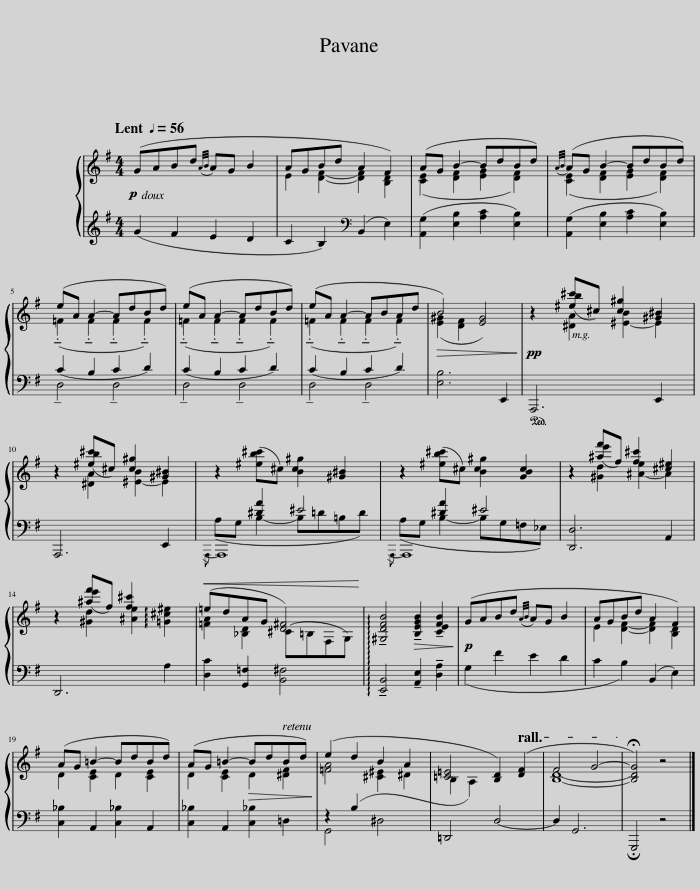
X:1
%%score { ( 1 2 4 ) | ( 3 5 6 ) }
L:1/8
Q:1/4=56
M:4/4
I:linebreak $
K:G
V:1 treble
V:2 treble
V:4 treble
V:3 treble
V:5 treble
V:6 treble
V:1
!p! (GABd{AB} AG B2 | AGBd A2 F2) | (AG B2- BdBd) |{AB} (AG B2- BdBd) |$ (eA A2- AdBd) | %5
 (eA A2- AdBd) | (eA A2- ABAd |!>(! B4) [E^G]4!>)! |!pp! z2 ([^eb^c']^c) [c^g]2 [^G^B]2 |$ z2 ([^eb^c']^c) [c^g]2 [^G^B]2 | %10
 z2 ([^eb^c']^c) [Bc^g]2 [^G^B]2 | z2 ([^eb^c']^c) [Bc^g]2 [GBc]2 | z2 ([^ae'f']f) [f^c']2 [^c^e]2 |$ z2 ([^ae'f']f) [f^c']2 !arpeggio![=G^c^e]2 |!<(! (=edAG [D^F]4)!<)! | %15
 !arpeggio!!tenuto![^G,DFB]4!>(! !tenuto![B,EGB]2 !tenuto!!fermata![CEFB]2!>)! |!p! (GABd{AB} AG B2 | AGBd A2 F2) |$ (AG =B2- BdBd) | (AG =B2-!>(! B[Q:1/4=54]d[Q:1/4=52]B[Q:1/4=50]d)!>)! | %20
[Q:1/4=56] (e2 d2 B2 A2 | [=C=E]4 [B,D]2) ([DF]2 | F4 G4- | !fermata![B,DG]4) z4 |] %24
V:2
 x4{/xx} x x3 | E2 [DF]2- [DF]2 [B,D]2 | ([CE]2 [DF]2 [EG]2 [DF]2) |{/xx} x x7 |$ (!tenuto!.=F2 !tenuto!.F2 !tenuto!.F2 !tenuto!.F2) | %5
 (!tenuto!.=F2 !tenuto!.F2 !tenuto!.F2 !tenuto!.F2) | (!tenuto!.=F2 !tenuto!.F2 !tenuto!.F2 !tenuto!.F2) | [E^G]2 [DF]2 x4 | x2 [^DA]2 [^E-B]2 E2 |$ x2 [^DA]2 [^E-B]2 E2 | %10
 x8 | x8 | x2 [^Gd]2 [^A-e]2 A2 |$ x2 [^Gd]2 [^Ae]2 x2 | [=FA]2 [_B,D]2 (^C=B,F,G,) | %15
 x8 | x4{/xx} x x3 | E2 [DF]2- [DF]2 [B,D]2 |$ D2 [CE]2 D2 [CE]2 | D2 [CE]2 D2 [^DF]2 | %20
 [=FA]4 [^C^E]2 ^D2 | B,2 A,2 x4 | [B,D]8- | x8 |] %24
V:3
 (G2 F2 E2 D2 | C2 B,2)[K:bass] (B,,2 E,2) | ([A,,G,]2 [E,B,]2 [A,C]2 [E,B,]2) | ([A,,G,]2 [E,B,]2 [A,C]2 [E,B,]2) |$ (C2 B,2 C2 D2) | %5
 (C2 B,2 C2 D2) | (C2 B,2 C2 D2) | [E,B,]6 E,,2 |!ped! A,,,6 E,,2!ped-up! |$!ped! A,,,6 E,,2!ped-up! | %10
!ped! A,G, [^DA]2!ped-up!!ped! ^E4!ped-up! |!ped! A,G, [^DA]2!ped-up!!ped! ^E4!ped-up! |!ped! [D,,D,]6 A,,2!ped-up! |$!ped! D,,6 A,2!ped-up! | [D,C]2 [G,,=F,]2 [B,,^F,]4 | %15
 !tenuto![E,,B,,]4 !tenuto![A,,E,]2 !tenuto![D,A,]2 | (G,2 F2 E2 D2 | C2 B,2) (B,,2 E,2) |$ [C,_B,]2 A,,2 [C,_B,]2 A,,2 | [C,_B,]2 A,,2 [C,_B,]2 =D,2 | %20
!ped! z2 B,2!ped-up!!ped! ^D,4!ped-up! |!ped! =D,,4 D,4-!ped-up! |!ped! D,2 G,,6!ped-up! | !fermata!G,,,4 z4 |] %24
V:4
 x8 | x8 | x8 | ([CE]2 [DF]2 [EG]2 [DF]2) |$ x8 | %5
 x8 | x8 | x8 | x8 |$ x8 | %10
 x8 | x8 | x8 |$ x8 | x8 | %15
 x8 | x8 | x8 |$ x8 | x8 | %20
 x8 | x8 | x8 | x8 |] %24
V:5
 x8 | x4[K:bass] x4 | x8 | x8 |$ !tenuto!D,4 !tenuto!D,4 | %5
 !tenuto!D,4 !tenuto!D,4 | !tenuto!D,4 !tenuto!D,4 | x8 | x8 |$ x8 | %10
 x2 B,2- B,=D=B,D | x2 B,2- B,G,=F,_E, | x8 |$ x8 | x8 | %15
 x8 | x8 | x8 |$ x8 | x8 | %20
 G,,4 x4 | x8 | x8 | x8 |] %24
V:6
 x8 | x4[K:bass] x4 | x8 | x8 |$ x8 | %5
 x8 | x8 | x8 | x8 |$ x8 | %10
{/A,,,-} A,,,8 |{/A,,,-} A,,,8 | x8 |$ x8 | x8 | %15
 x8 | x8 | x8 |$ x8 | x8 | %20
 x8 | x8 | x8 | x8 |] %24
